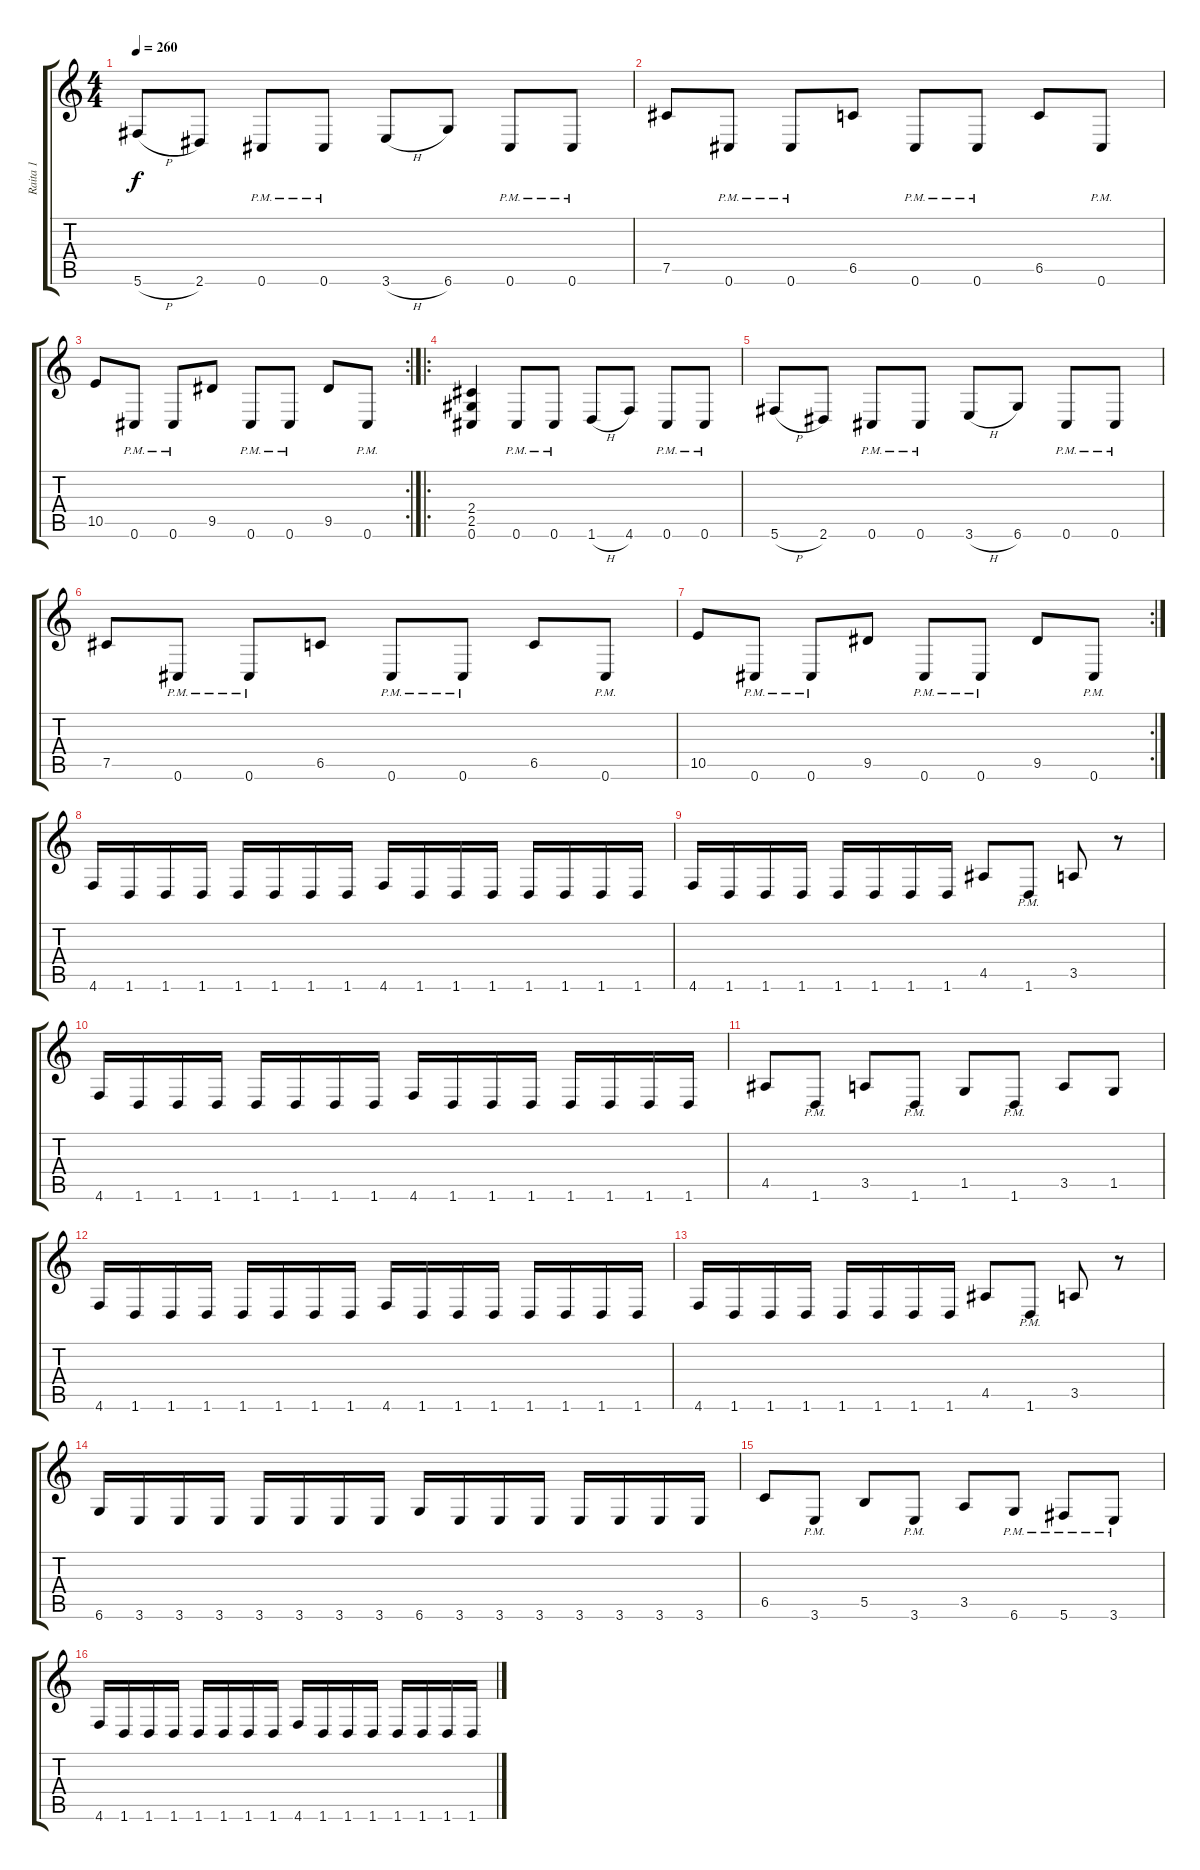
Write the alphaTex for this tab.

\track ("Raita 1" "Raita 1") {instrument distortionguitar}
\staff {score tabs}
\tuning (Db4 Ab3 E3 B2 Gb2 Db2) {hide}
\ts (4 4)
\tempo 260
\clef g2
\ks c
5.6{h}.8{dy f} 2.6.8 0.6{pm}.8 0.6{pm}.8 3.6{h}.8 6.6.8 0.6{pm}.8 0.6{pm}.8 |
7.5.8 0.6{pm}.8 0.6{pm}.8 6.5.8 0.6{pm}.8 0.6{pm}.8 6.5.8 0.6{pm}.8 |
\rc 2
10.5.8 0.6{pm}.8 0.6{pm}.8 9.5.8 0.6{pm}.8 0.6{pm}.8 9.5.8 0.6{pm}.8 |
\ro
(2.4 2.5 0.6).4 0.6{pm}.8 0.6{pm}.8 1.6{h}.8 4.6.8 0.6{pm}.8 0.6{pm}.8 |
5.6{h}.8 2.6.8 0.6{pm}.8 0.6{pm}.8 3.6{h}.8 6.6.8 0.6{pm}.8 0.6{pm}.8 |
7.5.8 0.6{pm}.8 0.6{pm}.8 6.5.8 0.6{pm}.8 0.6{pm}.8 6.5.8 0.6{pm}.8 |
\rc 2
10.5.8 0.6{pm}.8 0.6{pm}.8 9.5.8 0.6{pm}.8 0.6{pm}.8 9.5.8 0.6{pm}.8 |
4.6.16 1.6.16 1.6.16 1.6.16 1.6.16 1.6.16 1.6.16 1.6.16 4.6.16 1.6.16 1.6.16 1.6.16 1.6.16 1.6.16 1.6.16 1.6.16 |
4.6.16 1.6.16 1.6.16 1.6.16 1.6.16 1.6.16 1.6.16 1.6.16 4.5.8 1.6{pm}.8 3.5.8 r.8 |
4.6.16 1.6.16 1.6.16 1.6.16 1.6.16 1.6.16 1.6.16 1.6.16 4.6.16 1.6.16 1.6.16 1.6.16 1.6.16 1.6.16 1.6.16 1.6.16 |
4.5.8 1.6{pm}.8 3.5.8 1.6{pm}.8 1.5.8 1.6{pm}.8 3.5.8 1.5.8 |
4.6.16 1.6.16 1.6.16 1.6.16 1.6.16 1.6.16 1.6.16 1.6.16 4.6.16 1.6.16 1.6.16 1.6.16 1.6.16 1.6.16 1.6.16 1.6.16 |
4.6.16 1.6.16 1.6.16 1.6.16 1.6.16 1.6.16 1.6.16 1.6.16 4.5.8 1.6{pm}.8 3.5.8 r.8 |
6.6.16 3.6.16 3.6.16 3.6.16 3.6.16 3.6.16 3.6.16 3.6.16 6.6.16 3.6.16 3.6.16 3.6.16 3.6.16 3.6.16 3.6.16 3.6.16 |
6.5.8 3.6{pm}.8 5.5.8 3.6{pm}.8 3.5.8 6.6{pm}.8 5.6{pm}.8 3.6{pm}.8 |
4.6.16 1.6.16 1.6.16 1.6.16 1.6.16 1.6.16 1.6.16 1.6.16 4.6.16 1.6.16 1.6.16 1.6.16 1.6.16 1.6.16 1.6.16 1.6.16
